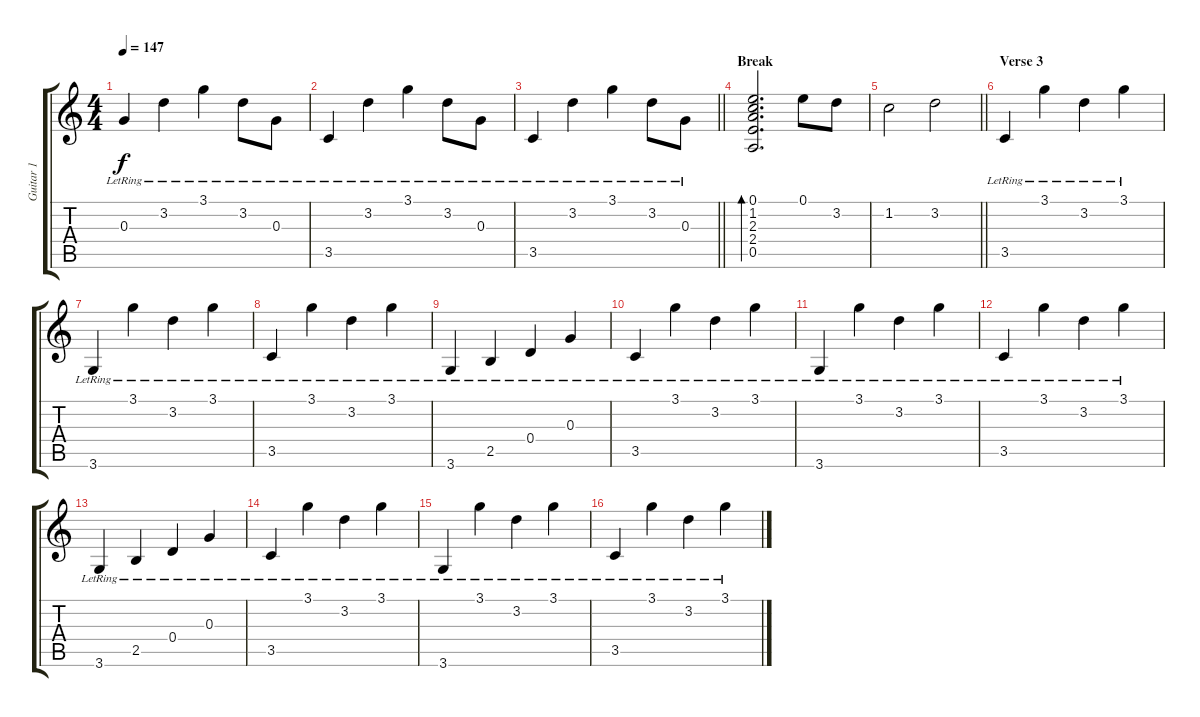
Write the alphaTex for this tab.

\track ("Guitar 1" "Guitar 1") {instrument acousticguitarsteel}
\staff {score tabs}
\tuning (E4 B3 G3 D3 A2 E2) {hide}
\ts (4 4)
\tempo 147
\clef g2
\ks c
0.3{lr}.4{dy f} 3.2{lr}.4 3.1{lr}.4 3.2{lr}.8 0.3{lr}.8 |
3.5{lr}.4 3.2{lr}.4 3.1{lr}.4 3.2{lr}.8 0.3{lr}.8 |
\barLineRight lightlight
3.5{lr}.4 3.2{lr}.4 3.1{lr}.4 3.2{lr}.8 0.3{lr}.8 |
\section ("" "Break ")
(0.1 1.2 2.3 2.4 0.5).2{d bd 60} 0.1.8 3.2.8 |
\barLineRight lightlight
1.2.2 3.2.2 |
\section ("" "Verse 3")
3.5{lr}.4 3.1{lr}.4 3.2{lr}.4 3.1{lr}.4 |
3.6{lr}.4 3.1{lr}.4 3.2{lr}.4 3.1{lr}.4 |
3.5{lr}.4 3.1{lr}.4 3.2{lr}.4 3.1{lr}.4 |
3.6{lr}.4 2.5{lr}.4 0.4{lr}.4 0.3{lr}.4 |
3.5{lr}.4 3.1{lr}.4 3.2{lr}.4 3.1{lr}.4 |
3.6{lr}.4 3.1{lr}.4 3.2{lr}.4 3.1{lr}.4 |
3.5{lr}.4 3.1{lr}.4 3.2{lr}.4 3.1{lr}.4 |
3.6{lr}.4 2.5{lr}.4 0.4{lr}.4 0.3{lr}.4 |
3.5{lr}.4 3.1{lr}.4 3.2{lr}.4 3.1{lr}.4 |
3.6{lr}.4 3.1{lr}.4 3.2{lr}.4 3.1{lr}.4 |
3.5{lr}.4 3.1{lr}.4 3.2{lr}.4 3.1{lr}.4
